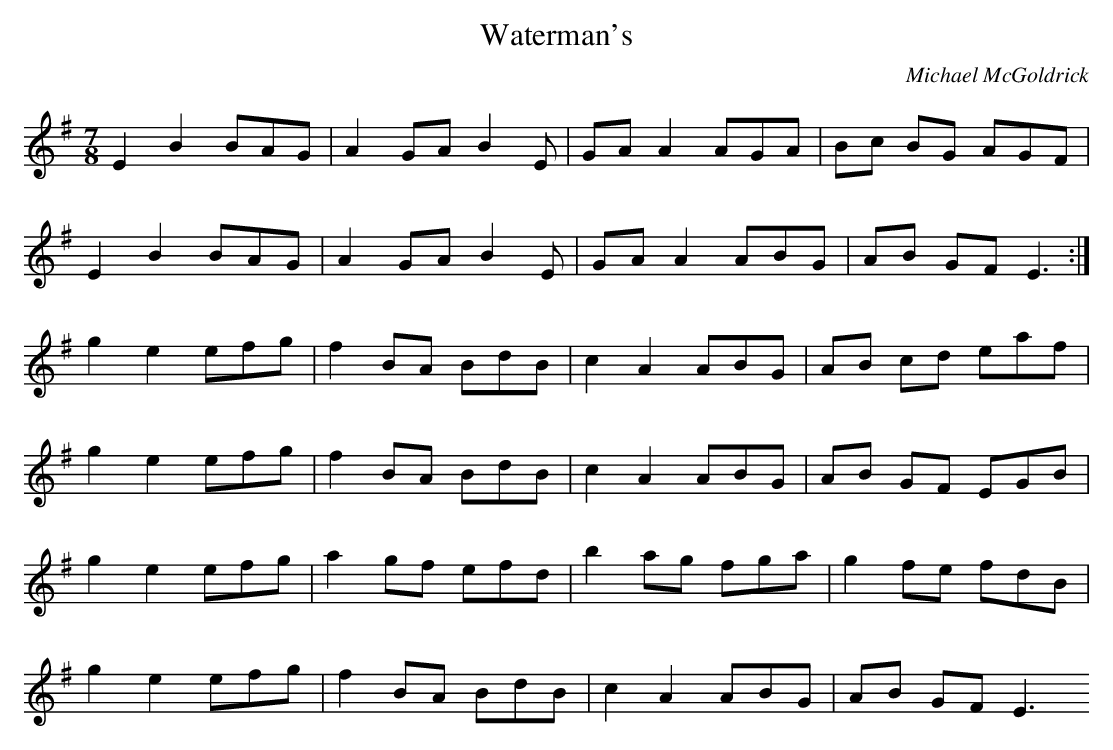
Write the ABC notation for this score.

X:1
T: Waterman's
C:Michael McGoldrick
L:1/8
M:7/8
K:Emin
E2B2 BAG|A2GA B2E|GAA2 AGA|Bc BG AGF|
E2B2 BAG|A2GA B2E|GAA2 ABG|AB GF E3:|
g2e2 efg|f2 BA BdB|c2A2 ABG|AB cd eaf|
g2e2 efg|f2 BA BdB|c2A2 ABG|AB GF EGB|
g2e2 efg|a2 gf efd|b2 ag fga|g2 fe fdB|
g2e2 efg|f2 BA BdB|c2A2 ABG|AB GF E3
